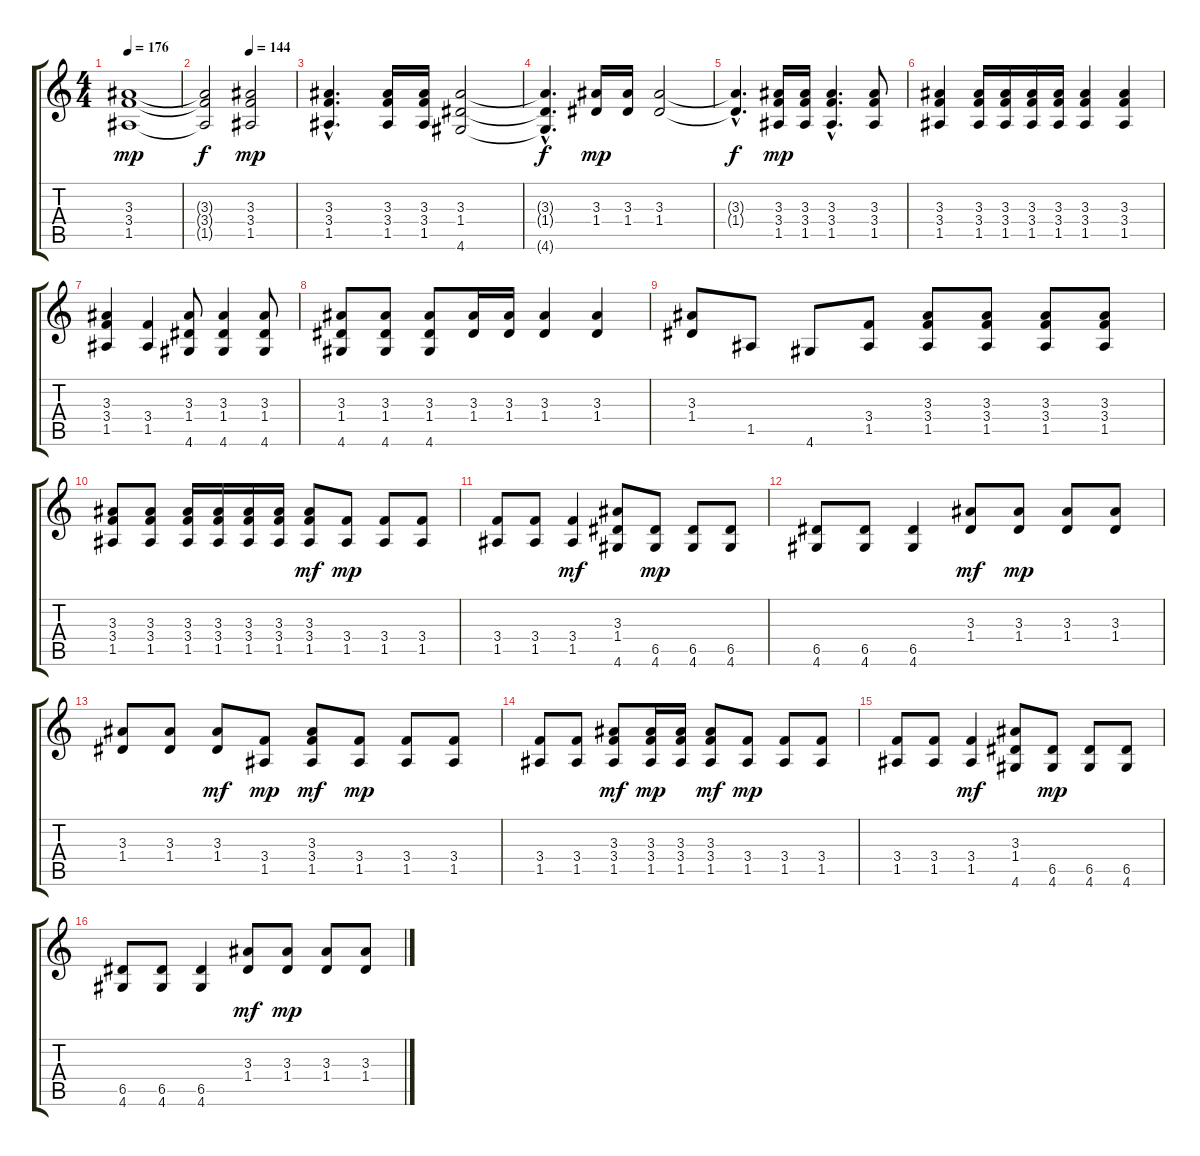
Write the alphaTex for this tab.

\track "" {instrument distortionguitar}
\staff {score tabs}
\tuning (E4 B3 G3 D3 A2 E2) {hide}
\ts (4 4)
\tempo 176
\clef g2
\ks c
(3.3 3.4 1.5).1{dy mp} |
\tempo (144 0.5)
(3.3{t} 3.4{t} 1.5{t}).2{dy f} (3.3 3.4 1.5).2{dy mp} |
(3.3{hac} 3.4{hac} 1.5{hac}).4{d} (3.3 3.4 1.5).16 (3.3 3.4 1.5).16 (3.3 1.4 4.6).2 |
(3.3{hac t} 1.4{hac t} 4.6{hac t}).4{d dy f} (3.3 1.4).16{dy mp} (3.3 1.4).16 (3.3 1.4).2 |
(3.3{hac t} 1.4{hac t}).4{d dy f} (3.3 3.4 1.5).16{dy mp} (3.3 3.4 1.5).16 (3.3{hac} 3.4{hac} 1.5{hac}).4{d} (3.3 3.4 1.5).8 |
(3.3 3.4 1.5).4 (3.3 3.4 1.5).16 (3.3 3.4 1.5).16 (3.3 3.4 1.5).16 (3.3 3.4 1.5).16 (3.3 3.4 1.5).4 (3.3 3.4 1.5).4 |
(3.3 3.4 1.5).4 (3.4 1.5).4 (3.3 1.4 4.6).8 (3.3 1.4 4.6).4 (3.3 1.4 4.6).8 |
(3.3 1.4 4.6).8 (3.3 1.4 4.6).8 (3.3 1.4 4.6).8 (3.3 1.4).16 (3.3 1.4).16 (3.3 1.4).4 (3.3 1.4).4 |
(3.3 1.4).8 1.5.8 4.6.8 (3.4 1.5).8 (3.3 3.4 1.5).8 (3.3 3.4 1.5).8 (3.3 3.4 1.5).8 (3.3 3.4 1.5).8 |
(3.3 3.4 1.5).8 (3.3 3.4 1.5).8 (3.3 3.4 1.5).16 (3.3 3.4 1.5).16 (3.3 3.4 1.5).16 (3.3 3.4 1.5).16 (3.3 3.4 1.5).8{dy mf} (3.4 1.5).8{dy mp} (3.4 1.5).8 (3.4 1.5).8 |
(3.4 1.5).8 (3.4 1.5).8 (3.4 1.5).4{dy mf} (3.3 1.4 4.6).8 (6.5 4.6).8{dy mp} (6.5 4.6).8 (6.5 4.6).8 |
(6.5 4.6).8 (6.5 4.6).8 (6.5 4.6).4 (3.3 1.4).8{dy mf} (3.3 1.4).8{dy mp} (3.3 1.4).8 (3.3 1.4).8 |
(3.3 1.4).8 (3.3 1.4).8 (3.3 1.4).8{dy mf} (3.4 1.5).8{dy mp} (3.3 3.4 1.5).8{dy mf} (3.4 1.5).8{dy mp} (3.4 1.5).8 (3.4 1.5).8 |
(3.4 1.5).8 (3.4 1.5).8 (3.3 3.4 1.5).8{dy mf} (3.3 3.4 1.5).16{dy mp} (3.3 3.4 1.5).16 (3.3 3.4 1.5).8{dy mf} (3.4 1.5).8{dy mp} (3.4 1.5).8 (3.4 1.5).8 |
(3.4 1.5).8 (3.4 1.5).8 (3.4 1.5).4{dy mf} (3.3 1.4 4.6).8 (6.5 4.6).8{dy mp} (6.5 4.6).8 (6.5 4.6).8 |
(6.5 4.6).8 (6.5 4.6).8 (6.5 4.6).4 (3.3 1.4).8{dy mf} (3.3 1.4).8{dy mp} (3.3 1.4).8 (3.3 1.4).8
